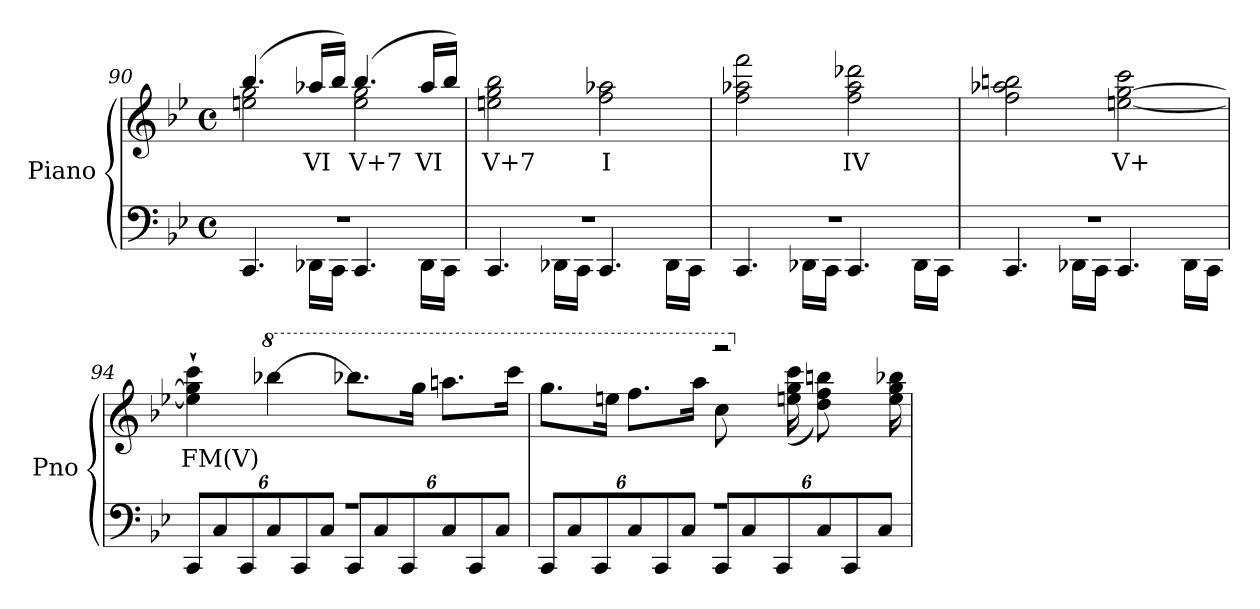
**kern	**kern	**text
*part1	*part1	*part1
*staff2	*staff1	*staff1
*I"Piano	*	*
*I'Pno	*	*
!!LO:LB:g=z
*clefF4	*clefG2	*
*k[b-e-]	*k[b-e-]	*
*M4/4	*M4/4	*
*met(c)	*met(c)	*
=90	=90	=90
*^	*^	*
1r	4.CC/	(>4.bb-/	2een\ 2gg\	.
!	!	!	!	!LO:LY:b
.	16DD-X\LL	16aa-X/LL	.	VI
.	16CC\JJ	16bb-/JJ)	.	.
!	!	!	!	!LO:LY:b
.	4.CC/	(>4.bb-/	2ee\ 2gg\	V+7
!	!	!	!	!LO:LY:b
.	16DD-\LL	16aa-/LL	.	VI
.	16CC\JJ	16bb-/JJ)	.	.
*	*	*v	*v	*
=91	=91	=91	=91
!	!	!	!LO:LY:b
1r	4.CC/	2een\ 2gg\ 2bb-\	V+7
.	16DD-X\LL	.	.
.	16CC\JJ	.	.
!	!	!	!LO:LY:b
.	4.CC/	2ff\ 2aa-X\	I
.	16DD-\LL	.	.
.	16CC\JJ	.	.
=92	=92	=92	=92
1r	4.CC/	2ff\ 2aa-X\ 2fff\	.
.	16DD-X\LL	.	.
.	16CC\JJ	.	.
!	!	!	!LO:LY:b
.	4.CC/	2ff\ 2aa-\ 2ddd-X\	IV
.	16DD-\LL	.	.
.	16CC\JJ	.	.
=93	=93	=93	=93
1r	4.CC/	2ff\ 2aa-X\ 2bbn\	.
.	16DD-X\LL	.	.
.	16CC\JJ	.	.
!	!	!	!LO:LY:b
.	4.CC/	[2een\ [2gg\ 2ccc\	V+
.	16DD-\LL	.	.
.	16CC\JJ	.	.
!!LO:PB:g=z
=94	=94	=94	=94
*	*Xbrackettup	*	*
!	!	!	!LO:LY:b
1r	12CC/L	4ee\]` 4gg\]` 4ccc\`	FM(V)
.	12C/	.	.
.	12CC/	.	.
*	*	*8va	*
.	12C/	[4bbb-X\	.
.	12CC/	.	.
.	12C/J	.	.
.	12CC/L	8.bbb-X\L]	.
.	12C/	.	.
.	12CC/	.	.
.	.	16ggg\Jk	.
.	12C/	8.aaan\L	.
.	12CC/	.	.
.	12C/J	.	.
.	.	16cccc\Jk	.
!!LO:LB:g=z
=95	=95	=95	=95
*	*	*^	*
1r	12CC/L	8.ggg\L	2ryy	.
.	12C/	.	.	.
.	12CC/	.	.	.
.	.	16eeen\Jk	.	.
.	12C/	8.fff\L	.	.
.	12CC/	.	.	.
.	12C/J	.	.	.
.	.	16aaa\Jk	.	.
.	12CC/L	2r	8ccc\	.
.	12C/	.	.	.
*	*	*X8va	*	*
.	.	.	16ryy	.
.	12CC/	.	.	.
.	.	.	(>16een\ 16gg\ 16ccc\	.
.	12C/	.	8dd\ 8ff\ 8bbn\)	.
.	12CC/	.	.	.
.	.	.	16ryy	.
.	12C/J	.	.	.
.	.	.	16ee\ 16gg\ 16bb-X\	.
*v	*v	*	*	*
*	*v	*v	*
=	=	=
*-	*-	*-
